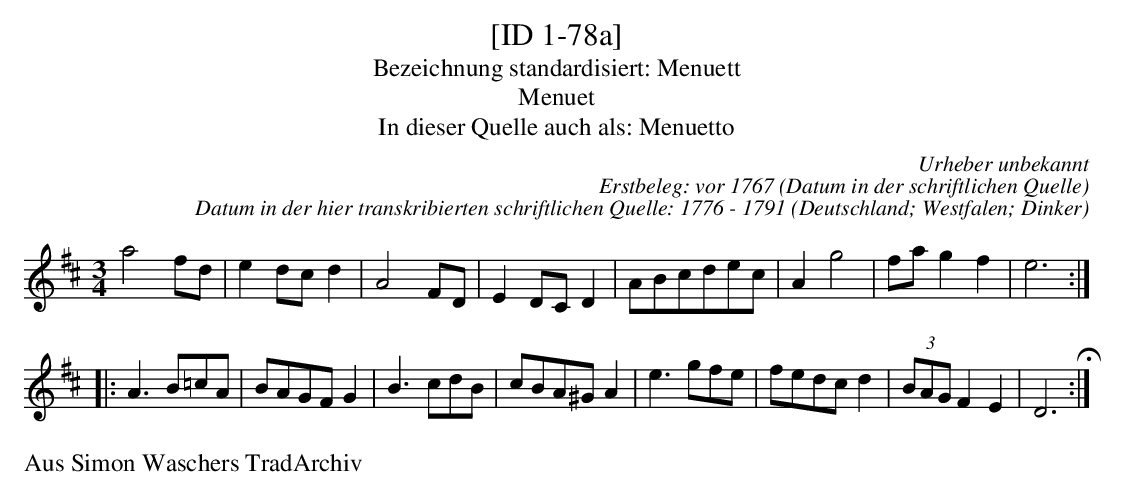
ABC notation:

X:1
T:[ID 1-78a]
T:Bezeichnung standardisiert: Menuett
T:Menuet
T:In dieser Quelle auch als: Menuetto
C:Urheber unbekannt
C:Erstbeleg: vor 1767 (Datum in der schriftlichen Quelle)
C:Datum in der hier transkribierten schriftlichen Quelle: 1776 - 1791
O:Deutschland; Westfalen; Dinker
L:1/8
M:3/4
K:D
a4fd | e2dcd2 | A4FD | E2DCD2 | ABcdec | A2g4 | fag2f2 | e6 ::
A3B=cA | BAGFG2 | B3cdB | cBA^GA2 | e3gfe | fedcd2 | (3BAGF2E2 | D6 H:|
